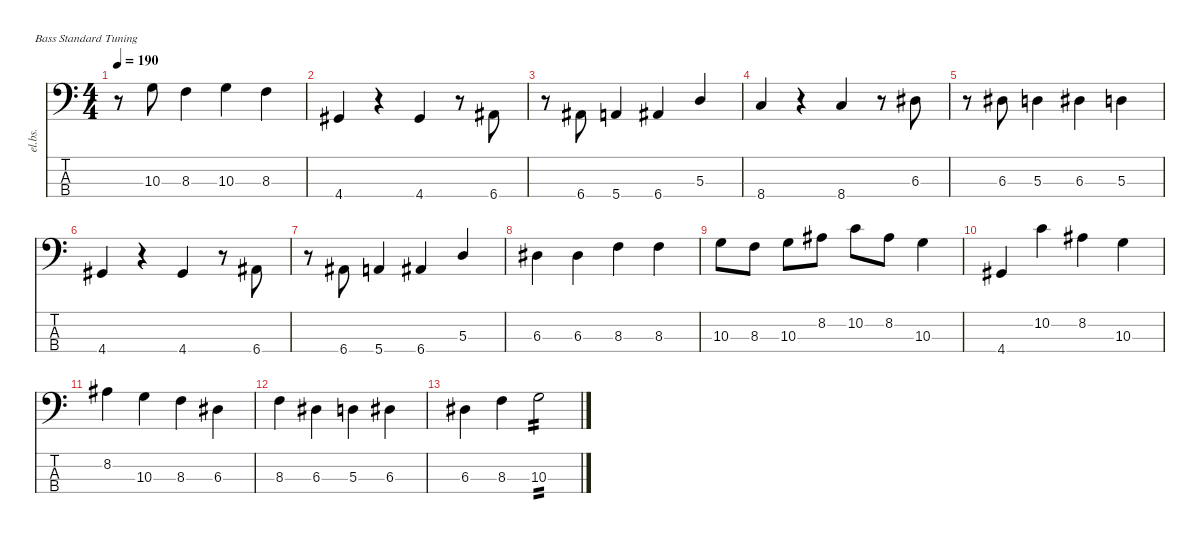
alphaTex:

\defaultSystemsLayout 4
\hideDynamics
\bracketExtendMode nobrackets
\track ("Electric Bass" "el.bs.") {instrument electricbassfinger}
\staff {score tabs}
\tuning (G2 D2 A1 E1)
\ts (4 4)
\tempo 190
\clef f4
\ks c
r.8{dy mf beam Down} 10.3.8{beam Down} 8.3.4{beam Down} 10.3.4{beam Down} 8.3.4{beam Down} |
4.4{acc #}.4{beam Up} r.4{beam Down} 4.4{acc #}.4{beam Up} r.8{beam Down} 6.4{acc #}.8{beam Up} |
r.8{beam Down} 6.4{acc #}.8{beam Up} 5.4.4{beam Up} 6.4{acc #}.4{beam Up} 5.3.4{beam Up} |
8.4.4{beam Up} r.4{beam Down} 8.4.4{beam Up} r.8{beam Down} 6.3{acc #}.8{beam Down} |
r.8{beam Down} 6.3{acc #}.8{beam Down} 5.3.4{beam Down} 6.3{acc #}.4{beam Down} 5.3.4{beam Down} |
4.4{acc #}.4{beam Up} r.4{beam Down} 4.4{acc #}.4{beam Up} r.8{beam Down} 6.4{acc #}.8{beam Up} |
r.8{beam Down} 6.4{acc #}.8{beam Up} 5.4.4{beam Up} 6.4{acc #}.4{beam Up} 5.3.4{beam Up} |
6.3{acc #}.4{beam Down} 6.3{acc #}.4{beam Down} 8.3.4{beam Down} 8.3.4{beam Down} |
10.3.8{beam Down} 8.3.8{beam Down} 10.3.8{beam Down} 8.2{acc #}.8{beam Down} 10.2.8{beam Down} 8.2{acc #}.8{beam Down} 10.3.4{beam Down} |
4.4{acc #}.4{beam Up} 10.2.4{beam Down} 8.2{acc #}.4{beam Down} 10.3.4{beam Down} |
8.2{acc #}.4{beam Down} 10.3.4{beam Down} 8.3.4{beam Down} 6.3{acc #}.4{beam Down} |
8.3.4{beam Down} 6.3{acc #}.4{beam Down} 5.3.4{beam Down} 6.3{acc #}.4{beam Down} |
6.3{acc #}.4{beam Down} 8.3.4{beam Down} 10.3.2{tp 2 beam Down}
